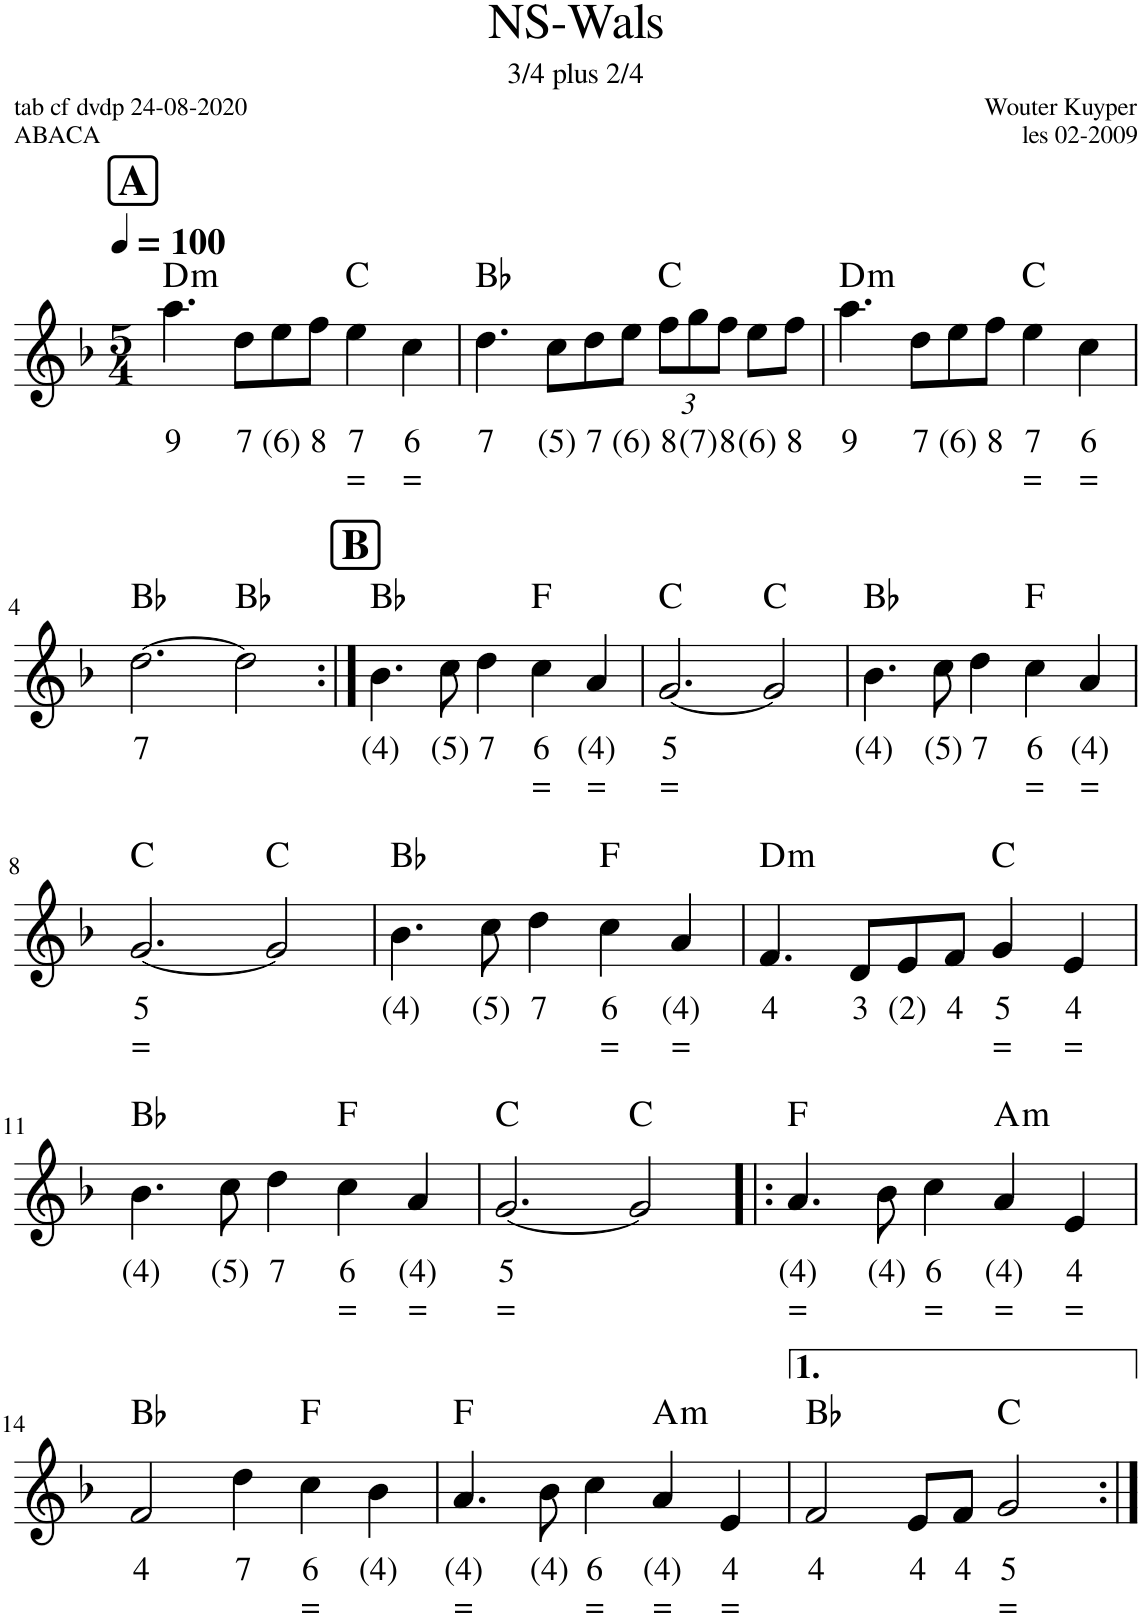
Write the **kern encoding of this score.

**kern	**text	**text	**harte
*part1	*part1	*part1	*part1
*staff1	*staff1	*staff1	*
*I"Piano	*	*	*
*clefG2	*	*	*
*k[b-]	*	*	*
*M5/4	*	*	*
*MM100	*	*	*
!!LO:REH:place=s1:a:B:cj:fs=14:t=A
=1	=1	=1	=1
!	!LO:LY:b	!	!LO:H:kt=m
4.aa\	9	.	D:min
!	!LO:LY:b	!	!
8dd\L	7	.	.
!	!LO:LY:b	!	!
8ee\	(6)	.	.
!	!LO:LY:b	!	!
8ff\J	8	.	.
!	!LO:LY:b	!LO:LY:b	!
4ee\	7	=	C:maj
!	!LO:LY:b	!LO:LY:b	!
4cc\	6	=	.
=2	=2	=2	=2
!	!LO:LY:b	!	!
4.dd\	7	.	Bb:maj
!	!LO:LY:b	!	!
8cc\L	(5)	.	.
!	!LO:LY:b	!	!
8dd\	7	.	.
!	!LO:LY:b	!	!
8ee\J	(6)	.	.
*Xbrackettup	*	*	*
!	!LO:LY:b	!	!
12ff\L	8	.	C:maj
!	!LO:LY:b	!	!
12gg\	(7)	.	.
!	!LO:LY:b	!	!
12ff\J	8	.	.
!	!LO:LY:b	!	!
8ee\L	(6)	.	.
!	!LO:LY:b	!	!
8ff\J	8	.	.
=3	=3	=3	=3
!	!LO:LY:b	!	!LO:H:kt=m
4.aa\	9	.	D:min
!	!LO:LY:b	!	!
8dd\L	7	.	.
!	!LO:LY:b	!	!
8ee\	(6)	.	.
!	!LO:LY:b	!	!
8ff\J	8	.	.
!	!LO:LY:b	!LO:LY:b	!
4ee\	7	=	C:maj
!	!LO:LY:b	!LO:LY:b	!
4cc\	6	=	.
!!LO:LB:g=z
=4	=4	=4	=4
!	!LO:LY:b	!	!
[2.dd\	7	.	Bb:maj
2dd\]	.	.	Bb:maj
!!LO:REH:place=s1:a:B:cj:fs=14:t=B
=5:|!	=5:|!	=5:|!	=5:|!
!	!LO:LY:b	!	!
4.b-\	(4)	.	Bb:maj
!	!LO:LY:b	!	!
8cc\	(5)	.	.
!	!LO:LY:b	!	!
4dd\	7	.	.
!	!LO:LY:b	!LO:LY:b	!
4cc\	6	=	F:maj
!	!LO:LY:b	!LO:LY:b	!
4a/	(4)	=	.
=6	=6	=6	=6
!	!LO:LY:b	!LO:LY:b	!
[2.g/	5	=	C:maj
2g/]	.	.	C:maj
=7	=7	=7	=7
!	!LO:LY:b	!	!
4.b-\	(4)	.	Bb:maj
!	!LO:LY:b	!	!
8cc\	(5)	.	.
!	!LO:LY:b	!	!
4dd\	7	.	.
!	!LO:LY:b	!LO:LY:b	!
4cc\	6	=	F:maj
!	!LO:LY:b	!LO:LY:b	!
4a/	(4)	=	.
!!LO:LB:g=z
=8	=8	=8	=8
!	!LO:LY:b	!LO:LY:b	!
[2.g/	5	=	C:maj
2g/]	.	.	C:maj
=9	=9	=9	=9
!	!LO:LY:b	!	!
4.b-\	(4)	.	Bb:maj
!	!LO:LY:b	!	!
8cc\	(5)	.	.
!	!LO:LY:b	!	!
4dd\	7	.	.
!	!LO:LY:b	!LO:LY:b	!
4cc\	6	=	F:maj
!	!LO:LY:b	!LO:LY:b	!
4a/	(4)	=	.
=10	=10	=10	=10
!	!LO:LY:b	!	!LO:H:kt=m
4.f/	4	.	D:min
!	!LO:LY:b	!	!
8d/L	3	.	.
!	!LO:LY:b	!	!
8e/	(2)	.	.
!	!LO:LY:b	!	!
8f/J	4	.	.
!	!LO:LY:b	!LO:LY:b	!
4g/	5	=	C:maj
!	!LO:LY:b	!LO:LY:b	!
4e/	4	=	.
!!LO:LB:g=z
=11	=11	=11	=11
!	!LO:LY:b	!	!
4.b-\	(4)	.	Bb:maj
!	!LO:LY:b	!	!
8cc\	(5)	.	.
!	!LO:LY:b	!	!
4dd\	7	.	.
!	!LO:LY:b	!LO:LY:b	!
4cc\	6	=	F:maj
!	!LO:LY:b	!LO:LY:b	!
4a/	(4)	=	.
=12	=12	=12	=12
!	!LO:LY:b	!LO:LY:b	!
[2.g/	5	=	C:maj
2g/]	.	.	C:maj
=13!|:	=13!|:	=13!|:	=13!|:
!	!LO:LY:b	!LO:LY:b	!
4.a/	(4)	=	F:maj
!	!LO:LY:b	!	!
8b-\	(4)	.	.
!	!LO:LY:b	!LO:LY:b	!
4cc\	6	=	.
!	!LO:LY:b	!LO:LY:b	!LO:H:kt=m
4a/	(4)	=	A:min
!	!LO:LY:b	!LO:LY:b	!
4e/	4	=	.
!!LO:LB:g=z
=14	=14	=14	=14
!	!LO:LY:b	!	!
2f/	4	.	Bb:maj
!	!LO:LY:b	!	!
4dd\	7	.	.
!	!LO:LY:b	!LO:LY:b	!
4cc\	6	=	F:maj
!	!LO:LY:b	!	!
4b-\	(4)	.	.
=15	=15	=15	=15
!	!LO:LY:b	!LO:LY:b	!
4.a/	(4)	=	F:maj
!	!LO:LY:b	!	!
8b-\	(4)	.	.
!	!LO:LY:b	!LO:LY:b	!
4cc\	6	=	.
!	!LO:LY:b	!LO:LY:b	!LO:H:kt=m
4a/	(4)	=	A:min
!	!LO:LY:b	!LO:LY:b	!
4e/	4	=	.
=16	=16	=16	=16
!	!LO:LY:b	!	!
2f/	4	.	Bb:maj
!	!LO:LY:b	!	!
8e/L	4	.	.
!	!LO:LY:b	!	!
8f/J	4	.	.
!	!LO:LY:b	!LO:LY:b	!
2g/	5	=	C:maj
=:|!	=:|!	=:|!	=:|!
*-	*-	*-	*-
